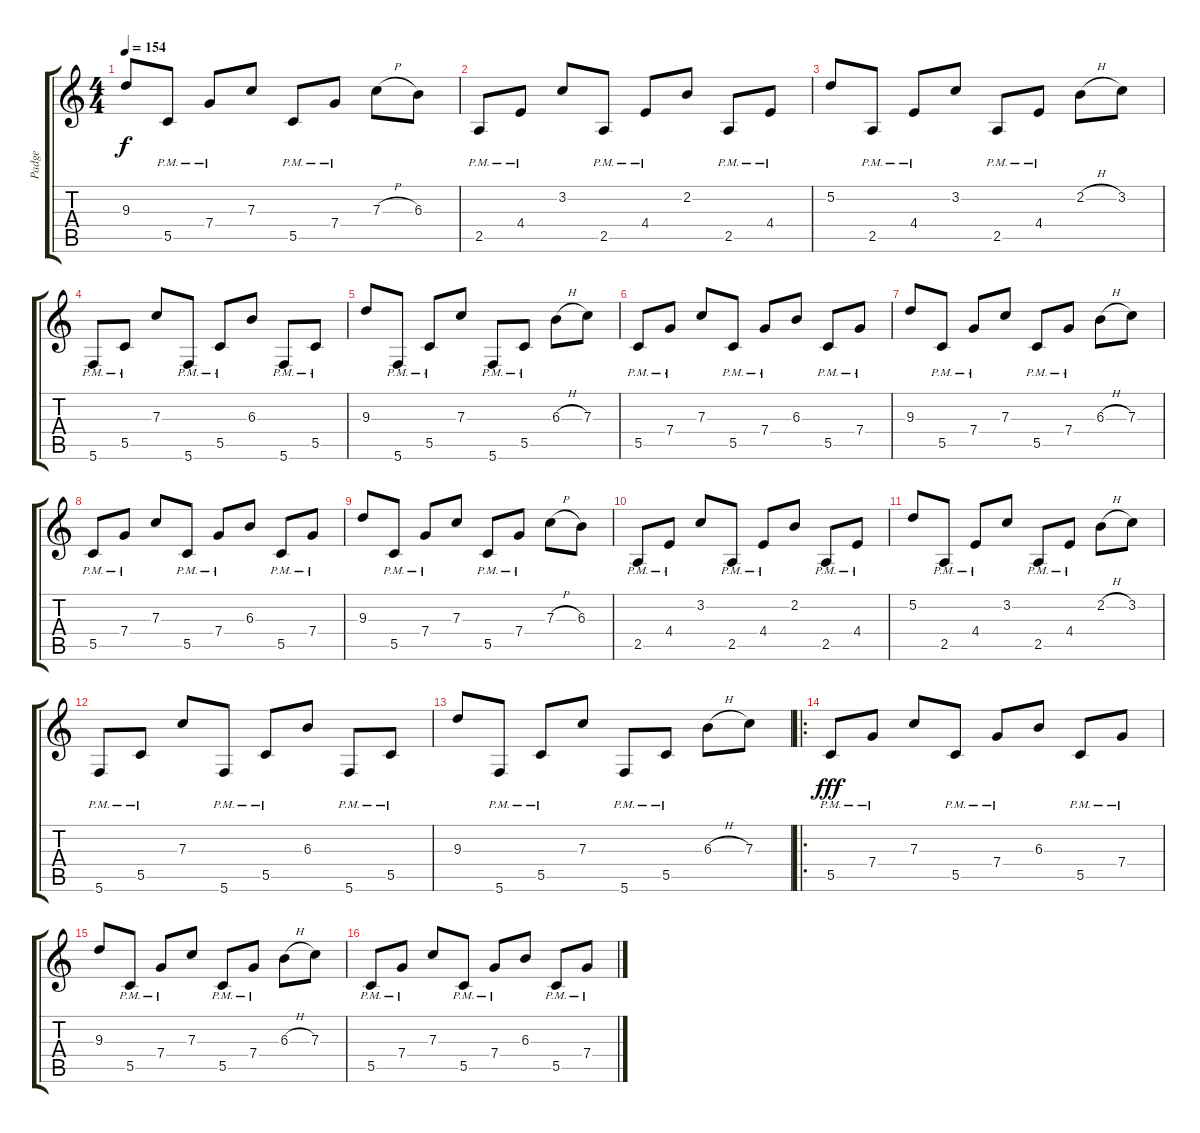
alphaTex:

\track ("Padge" "Padge") {instrument overdrivenguitar}
\staff {score tabs}
\tuning (D4 A3 F3 C3 G2 C2) {hide}
\ts (4 4)
\tempo 154
\clef g2
\ks c
9.3.8{dy f} 5.5{pm}.8 7.4{pm}.8 7.3.8 5.5{pm}.8 7.4{pm}.8 7.3{h}.8 6.3.8 |
2.5{pm}.8 4.4{pm}.8 3.2.8 2.5{pm}.8 4.4{pm}.8 2.2.8 2.5{pm}.8 4.4{pm}.8 |
5.2.8 2.5{pm}.8 4.4{pm}.8 3.2.8 2.5{pm}.8 4.4{pm}.8 2.2{h}.8 3.2.8 |
5.6{pm}.8 5.5{pm}.8 7.3.8 5.6{pm}.8 5.5{pm}.8 6.3.8 5.6{pm}.8 5.5{pm}.8 |
9.3.8 5.6{pm}.8 5.5{pm}.8 7.3.8 5.6{pm}.8 5.5{pm}.8 6.3{h}.8 7.3.8 |
5.5{pm}.8 7.4{pm}.8 7.3.8 5.5{pm}.8 7.4{pm}.8 6.3.8 5.5{pm}.8 7.4{pm}.8 |
9.3.8 5.5{pm}.8 7.4{pm}.8 7.3.8 5.5{pm}.8 7.4{pm}.8 6.3{h}.8 7.3.8 |
5.5{pm}.8 7.4{pm}.8 7.3.8 5.5{pm}.8 7.4{pm}.8 6.3.8 5.5{pm}.8 7.4{pm}.8 |
9.3.8 5.5{pm}.8 7.4{pm}.8 7.3.8 5.5{pm}.8 7.4{pm}.8 7.3{h}.8 6.3.8 |
2.5{pm}.8 4.4{pm}.8 3.2.8 2.5{pm}.8 4.4{pm}.8 2.2.8 2.5{pm}.8 4.4{pm}.8 |
5.2.8 2.5{pm}.8 4.4{pm}.8 3.2.8 2.5{pm}.8 4.4{pm}.8 2.2{h}.8 3.2.8 |
5.6{pm}.8 5.5{pm}.8 7.3.8 5.6{pm}.8 5.5{pm}.8 6.3.8 5.6{pm}.8 5.5{pm}.8 |
9.3.8 5.6{pm}.8 5.5{pm}.8 7.3.8 5.6{pm}.8 5.5{pm}.8 6.3{h}.8 7.3.8 |
\ro
5.5{pm}.8{dy fff} 7.4{pm}.8 7.3.8 5.5{pm}.8 7.4{pm}.8 6.3.8 5.5{pm}.8 7.4{pm}.8 |
9.3.8 5.5{pm}.8 7.4{pm}.8 7.3.8 5.5{pm}.8 7.4{pm}.8 6.3{h}.8 7.3.8 |
5.5{pm}.8 7.4{pm}.8 7.3.8 5.5{pm}.8 7.4{pm}.8 6.3.8 5.5{pm}.8 7.4{pm}.8
